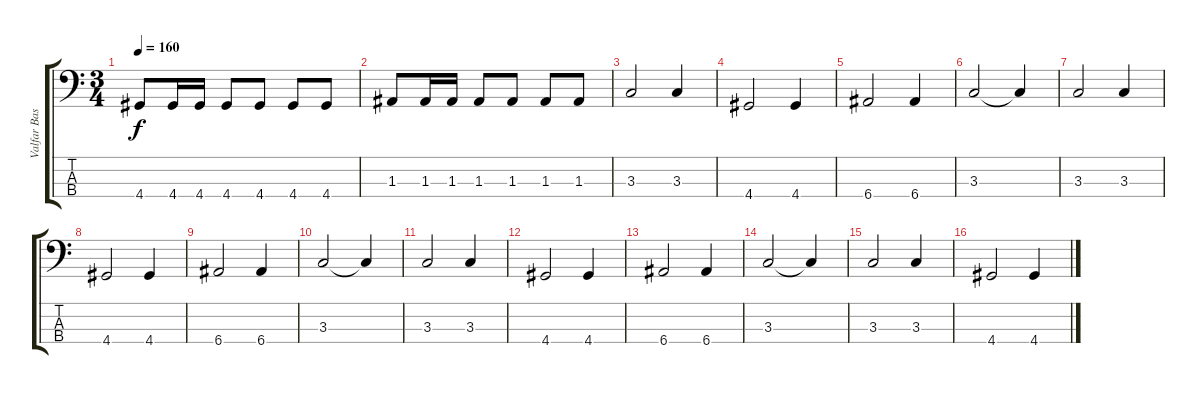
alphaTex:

\track ("Valfar Bass" "Valfar Bas") {instrument electricbasspick}
\staff {score tabs}
\tuning (G2 D2 A1 E1) {hide}
\ts (3 4)
\tempo 160
\clef f4
\ks c
4.4.8{dy f} 4.4.16 4.4.16 4.4.8 4.4.8 4.4.8 4.4.8 |
1.3.8 1.3.16 1.3.16 1.3.8 1.3.8 1.3.8 1.3.8 |
3.3.2 3.3.4 |
4.4.2 4.4.4 |
6.4.2 6.4.4 |
3.3.2 3.3{t}.4 |
3.3.2 3.3.4 |
4.4.2 4.4.4 |
6.4.2 6.4.4 |
3.3.2 3.3{t}.4 |
3.3.2 3.3.4 |
4.4.2 4.4.4 |
6.4.2 6.4.4 |
3.3.2 3.3{t}.4 |
3.3.2 3.3.4 |
4.4.2 4.4.4
